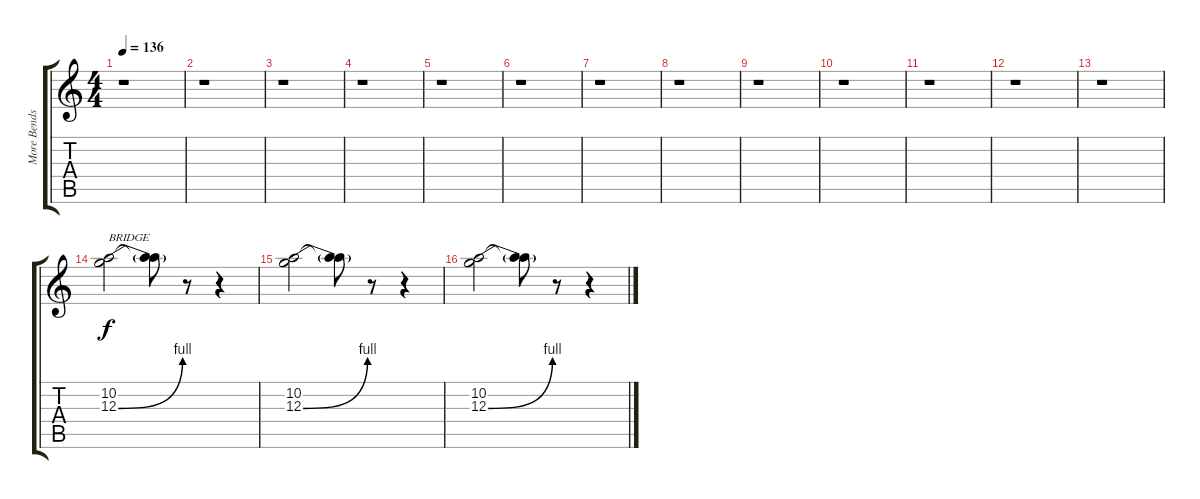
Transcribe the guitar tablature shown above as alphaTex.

\track ("More Bends" "More Bends") {instrument distortionguitar}
\staff {score tabs}
\tuning (E4 B3 G3 D3 A2 E2) {hide}
\ts (4 4)
\tempo 136
\clef g2
\ks c
r.1{dy f} |
r.1 |
r.1 |
r.1 |
r.1 |
r.1 |
r.1 |
r.1 |
r.1 |
r.1 |
r.1 |
r.1 |
r.1 |
(10.2 12.3{be (bend 0 0 60 4)}).2{txt "BRIDGE"} (10.2{t} 12.3{t}).8 r.8 r.4 |
(10.2 12.3{be (bend 0 0 60 4)}).2 (10.2{t} 12.3{t}).8 r.8 r.4 |
(10.2 12.3{be (bend 0 0 60 4)}).2 (10.2{t} 12.3{t}).8 r.8 r.4
